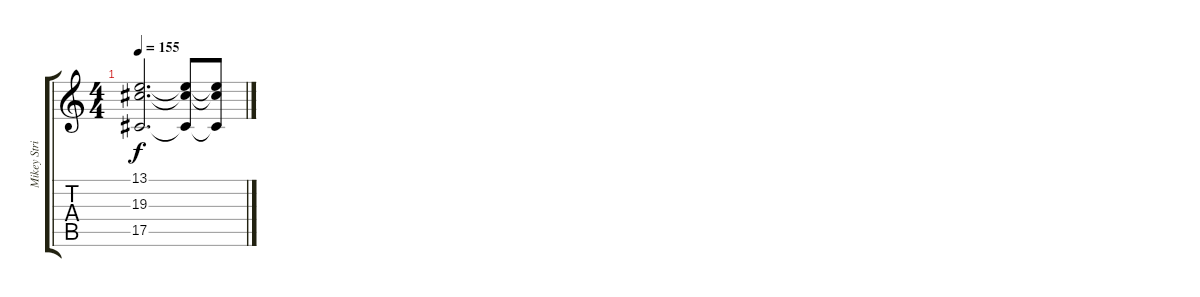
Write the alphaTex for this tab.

\track ("Mikey Strings" "Mikey Stri") {instrument stringensemble1}
\staff {score tabs}
\tuning (Eb4 Bb3 Gb3 Db3 Ab2 Db2) {hide}
\ts (4 4)
\tempo 155
\clef g2
\ks c
(13.1{t} 19.3{t} 17.5{t}).2{d dy f} (13.1{t} 19.3{t} 17.5{t}).8 (13.1{t} 19.3{t} 17.5{t}).8{volume 0}
